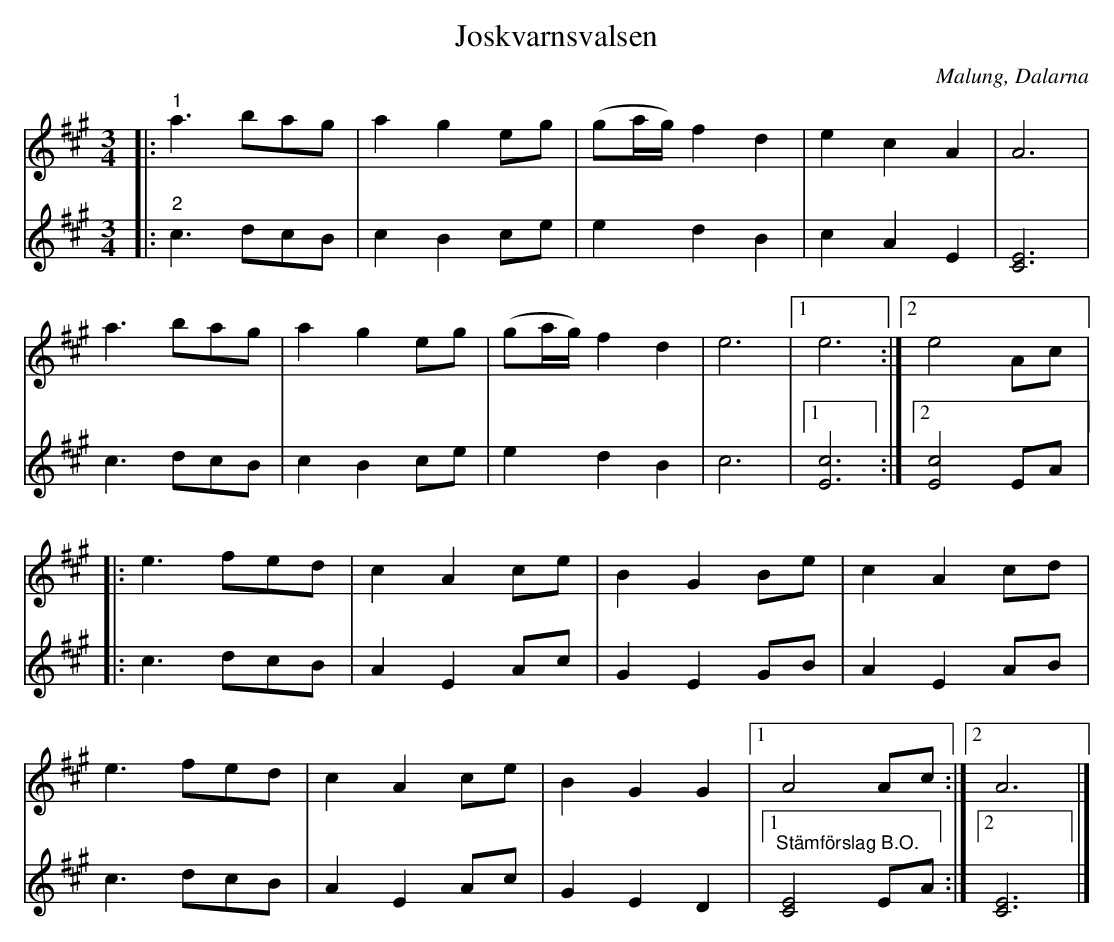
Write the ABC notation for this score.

X:1
T:Joskvarnsvalsen
O:Malung, Dalarna
L:1/8
M:3/4
K:A
V:1
|:"^1" a3 bag | a2 g2 eg | (ga/g/) f2 d2 | e2 c2 A2 | A6 |
a3 bag | a2 g2 eg | (ga/g/) f2 d2 | e6 |1 e6 :|2 e4 Ac |:
e3 fed | c2 A2 ce | B2 G2 Be | c2 A2 cd |
e3 fed | c2 A2 ce | B2 G2 G2 |1 A4 Ac :|2 A6 |]
V:2
|:"^2" c3 dcB | c2 B2 ce | e2 d2 B2 | c2 A2 E2 | [CE]6 |
c3 dcB | c2 B2 ce | e2 d2 B2 | c6 |1 [Ec]6 :|2 [Ec]4 EA |:
c3 dcB | A2 E2 Ac | G2 E2 GB | A2 E2 AB |
c3 dcB | A2 E2 Ac | G2 E2 D2 |1 "^Stämförslag B.O." [CE]4 EA :|2 [CE]6 |]
